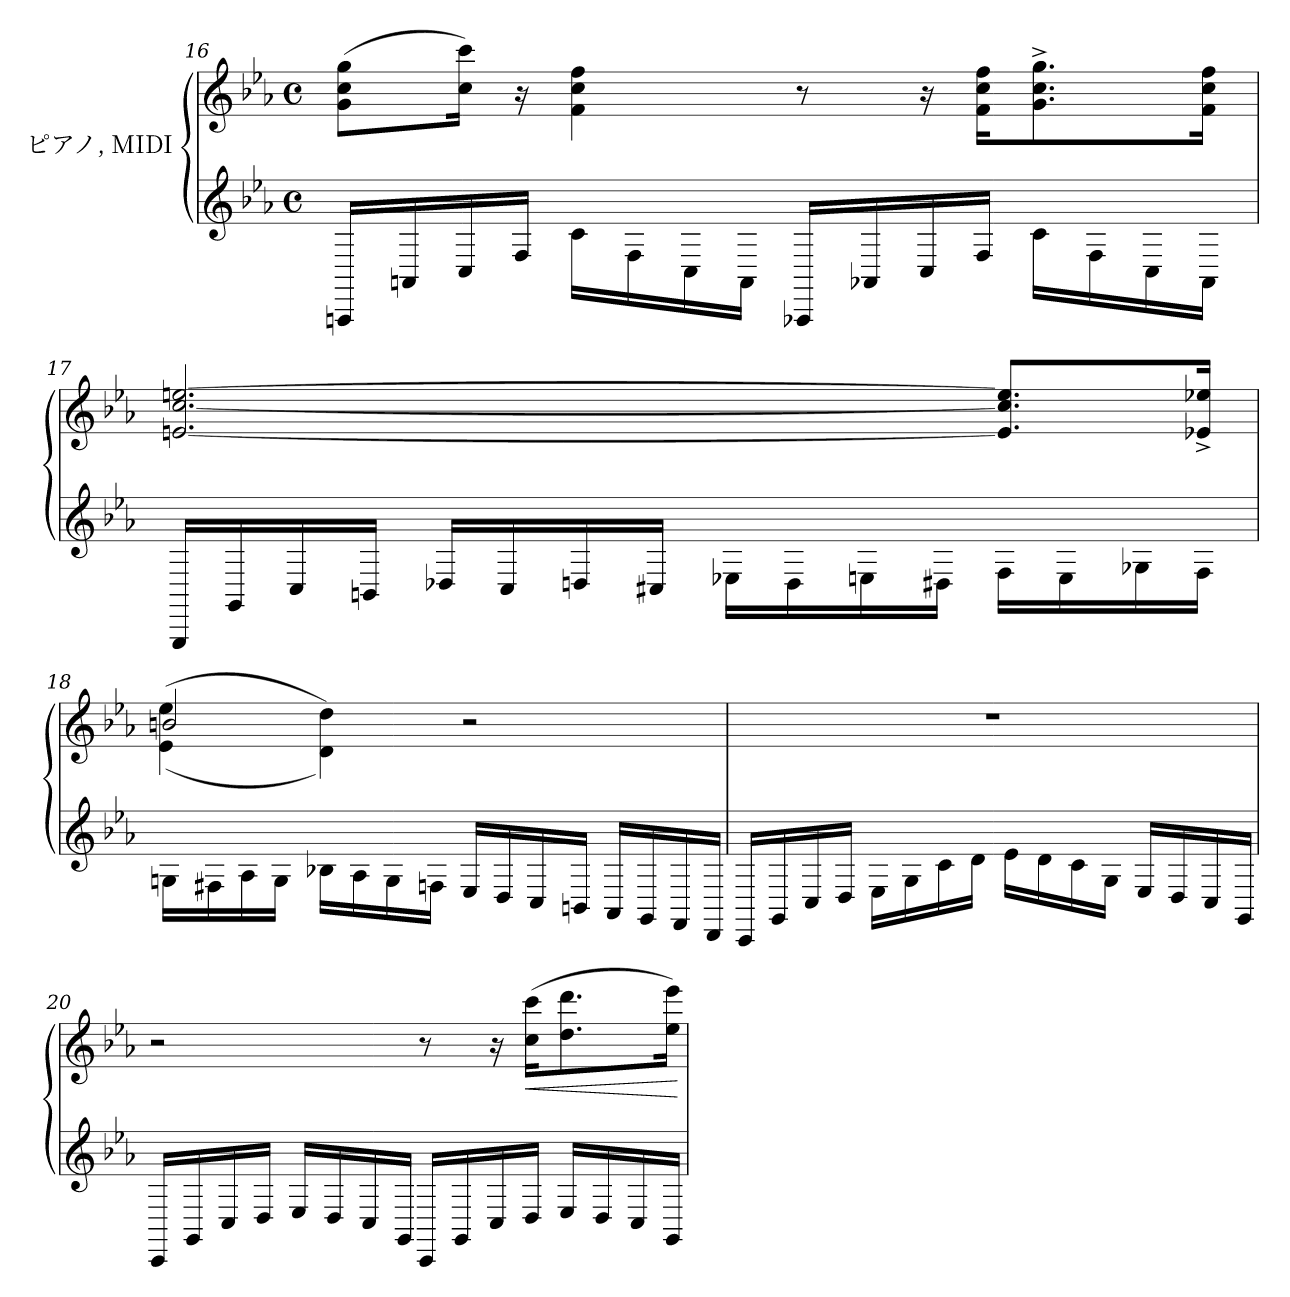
**kern	**kern	**dynam
*part1	*part1	*part1
*staff2	*staff1	*staff1/2
*I"ピアノ, MIDI	*	*
!!LO:LB:g=z
*clefG2	*clefG2	*
*k[b-e-a-]	*k[b-e-a-]	*
*M4/4	*M4/4	*
*met(c)	*met(c)	*
*MM124	*MM124	*
=16	=16	=16
*^	*	*
*	*^	*	*
16AAAn/LL	16..AAAyy	16ryy	(>8g\ 8cc\ 8gg\L	.
16AAn/	.	16..AAyy	.	.
.	64ryy	.	.	.
*	*	*	*MM126	*
16C/	16..Cyy	.	16cc\ 16ccc\Jk)	.
.	.	64ryy	.	.
*	*	*	*MM106	*
16F/JJ	.	16..Fyy	16r	.
.	64ryy	.	.	.
*	*	*	*MM126	*
16c\LL	16..cyy	.	4f\ 4cc\ 4ff\	.
.	.	64ryy	.	.
*	*	*	*MM131	*
16F\	.	16..Fyy	.	.
.	64ryy	.	.	.
16C\	16..Cyy	.	.	.
.	.	64ryy	.	.
16AA\JJ	.	16AAyy	.	.
.	64ryy	.	.	.
*	*	*	*MM134	*
16AAA-X/LL	16..AAA-yy	16ryy	8r	.
16AA-X/	.	16..AA-yy	.	.
.	64ryy	.	.	.
*	*	*	*MM115	*
16C/	16..Cyy	.	16r	.
.	.	64ryy	.	.
*	*	*	*MM112	*
16F/JJ	.	16..Fyy	16f\ 16cc\ 16ff\KL	.
.	64ryy	.	.	.
*	*	*	*MM132	*
16c\LL	16..cyy	.	8.g\^ 8.cc\^ 8.gg\^	.
.	.	64ryy	.	.
16F\	.	16..Fyy	.	.
.	64ryy	.	.	.
16C\	16..Cyy	.	.	.
.	.	64ryy	.	.
*	*	*	*MM126	*
16AA-\JJ	.	16AA-yy	16f\ 16cc\ 16ff\Jk	.
.	64ryy	.	.	.
=17	=17	=17	=17	=17
*	*	*	*MM153	*
16GGG/LL	16..GGGyy	16ryy	[2.en/ [2.cc/ [2.een/	.
16GG/	.	16..GGyy	.	.
.	64ryy	.	.	.
16C/	16..Cyy	.	.	.
.	.	64ryy	.	.
16BBn/JJ	.	16..BByy	.	.
.	64ryy	.	.	.
16D-X/LL	16..D-yy	.	.	.
.	.	64ryy	.	.
*	*	*	*MM146	*
16C/	.	16..Cyy	.	.
.	64ryy	.	.	.
*	*	*	*MM152	*
16Dn/	16..Dyy	.	.	.
.	.	64ryy	.	.
16C#X/JJ	.	16..C#yy	.	.
.	64ryy	.	.	.
16E-X\LL	16..E-Xyy	.	.	.
.	.	64ryy	.	.
*	*	*	*MM146	*
16D\	.	16..Dyy	.	.
.	64ryy	.	.	.
*	*	*	*MM150	*
16En\	16..Eyy	.	.	.
.	.	64ryy	.	.
*	*	*	*MM121	*
16D#X\JJ	.	16..D#yy	.	.
.	64ryy	.	.	.
*	*	*	*MM144	*
16F\LL	16..Fyy	.	8.e/] 8.cc/] 8.ee/]L	.
.	.	64ryy	.	.
16E\	.	16..Eyy	.	.
.	64ryy	.	.	.
16G-X\	16..G-yy	.	.	.
.	.	64ryy	.	.
*	*	*	*MM105	*
16F\JJ	.	16Fyy	16e-X/^ 16ee-X/^Jk	.
.	64ryy	.	.	.
=18	=18	=18	=18	=18
*	*	*	*MM103	*
*	*	*	*^	*
16Gn\LL	16..Gnyy	16ryy	2bn/	(>(<4e-\ 4ee-\	.
16F#X\	.	16..F#yy	.	.	.
.	64ryy	.	.	.	.
16A-\	16..A-yy	.	.	.	.
.	.	64ryy	.	.	.
*	*	*	*MM105	*	*
16G\JJ	.	16..Gyy	.	.	.
.	64ryy	.	.	.	.
*	*	*	*MM133	*	*
16B-X\LL	16..B-Xyy	.	.	4d\ 4dd\))	.
.	.	64ryy	.	.	.
16A-\	.	16..A-yy	.	.	.
.	64ryy	.	.	.	.
16G\	16..Gyy	.	.	.	.
.	.	64ryy	.	.	.
16Fn\JJ	.	16..Fyy	.	.	.
.	64ryy	.	.	.	.
*	*	*	*MM134	*	*
16E-/LL	16..E-yy	.	2r	2ryy	.
.	.	64ryy	.	.	.
16D/	.	16..Dyy	.	.	.
.	64ryy	.	.	.	.
16C/	16..Cyy	.	.	.	.
.	.	64ryy	.	.	.
16BBn/JJ	.	16..BByy	.	.	.
.	64ryy	.	.	.	.
*	*	*	*MM147	*	*
16AA-/LL	16..AA-yy	.	.	.	.
.	.	64ryy	.	.	.
16GG/	.	16..GGyy	.	.	.
.	64ryy	.	.	.	.
*	*	*	*MM153	*	*
16FF/	16..FFyy	.	.	.	.
.	.	64ryy	.	.	.
16DD/JJ	.	16DDyy	.	.	.
.	64ryy	.	.	.	.
*	*	*	*v	*v	*
!!LO:PB:g=z
=19	=19	=19	=19	=19
*	*	*	*MM158	*
16CC/LL	16..CCyy	16ryy	1r	.
16GG/	.	16..GGyy	.	.
.	64ryy	.	.	.
16C/	16..Cyy	.	.	.
.	.	64ryy	.	.
*	*	*	*MM154	*
16D/JJ	.	16..Dyy	.	.
.	64ryy	.	.	.
*	*	*	*MM161	*
16E-\LL	16..E-yy	.	.	.
.	.	64ryy	.	.
16G\	.	16..Gyy	.	.
.	64ryy	.	.	.
16c\	16..cyy	.	.	.
.	.	64ryy	.	.
*	*	*	*MM155	*
16d\JJ	.	16..dyy	.	.
.	64ryy	.	.	.
*	*	*	*MM160	*
16e-\LL	16..e-yy	.	.	.
.	.	64ryy	.	.
16d\	.	16..dyy	.	.
.	64ryy	.	.	.
16c\	16..cyy	.	.	.
.	.	64ryy	.	.
16G\JJ	.	16..Gyy	.	.
.	64ryy	.	.	.
*	*	*	*MM157	*
16E-/LL	16..E-yy	.	.	.
.	.	64ryy	.	.
16D/	.	16..Dyy	.	.
.	64ryy	.	.	.
16C/	16..Cyy	.	.	.
.	.	64ryy	.	.
*	*	*	*MM154	*
16GG/JJ	.	16GGyy	.	.
.	64ryy	.	.	.
=20	=20	=20	=20	=20
*	*	*	*MM160	*
16CC/LL	16..CCyy	16ryy	2r	.
16GG/	.	16..GGyy	.	.
.	64ryy	.	.	.
16C/	16..Cyy	.	.	.
.	.	64ryy	.	.
*	*	*	*MM154	*
16D/JJ	.	16..Dyy	.	.
.	64ryy	.	.	.
*	*	*	*MM161	*
16E-/LL	16..E-yy	.	.	.
.	.	64ryy	.	.
16D/	.	16..Dyy	.	.
.	64ryy	.	.	.
16C/	16..Cyy	.	.	.
.	.	64ryy	.	.
*	*	*	*MM153	*
16GG/JJ	.	16GGyy	.	.
.	64ryy	.	.	.
*	*	*	*MM157	*
16CC/LL	16..CCyy	16ryy	8r	.
16GG/	.	16..GGyy	.	.
.	64ryy	.	.	.
*	*	*	*MM123	*
16C/	16..Cyy	.	16r	.
.	.	64ryy	.	.
*	*	*	*MM90	*
!	!	!	!	!LO:HP:b
!	!	!	!	!LO:DY:n=1:b
!	!	!	!	!LO:DY:n=2:b
16D/JJ	.	16..Dyy	(>16cc\ 16ccc\KL	< other-dynamics p
.	64ryy	.	.	.
*	*	*	*MM121	*
16E-/LL	16..E-yy	.	8.dd\ 8.ddd\	.
.	.	64ryy	.	.
*	*	*	*MM145	*
16D/	.	16..Dyy	.	.
.	64ryy	.	.	.
*	*	*	*MM97	*
16C/	16..Cyy	.	.	.
.	.	64ryy	.	.
*	*	*	*MM122	*
16GG/JJ	.	16GGyy	16ee-\ 16eee-\Jk)	.
.	64ryy	.	.	.
*v	*v	*v	*	*
.	.	[
=	=	=
*-	*-	*-
